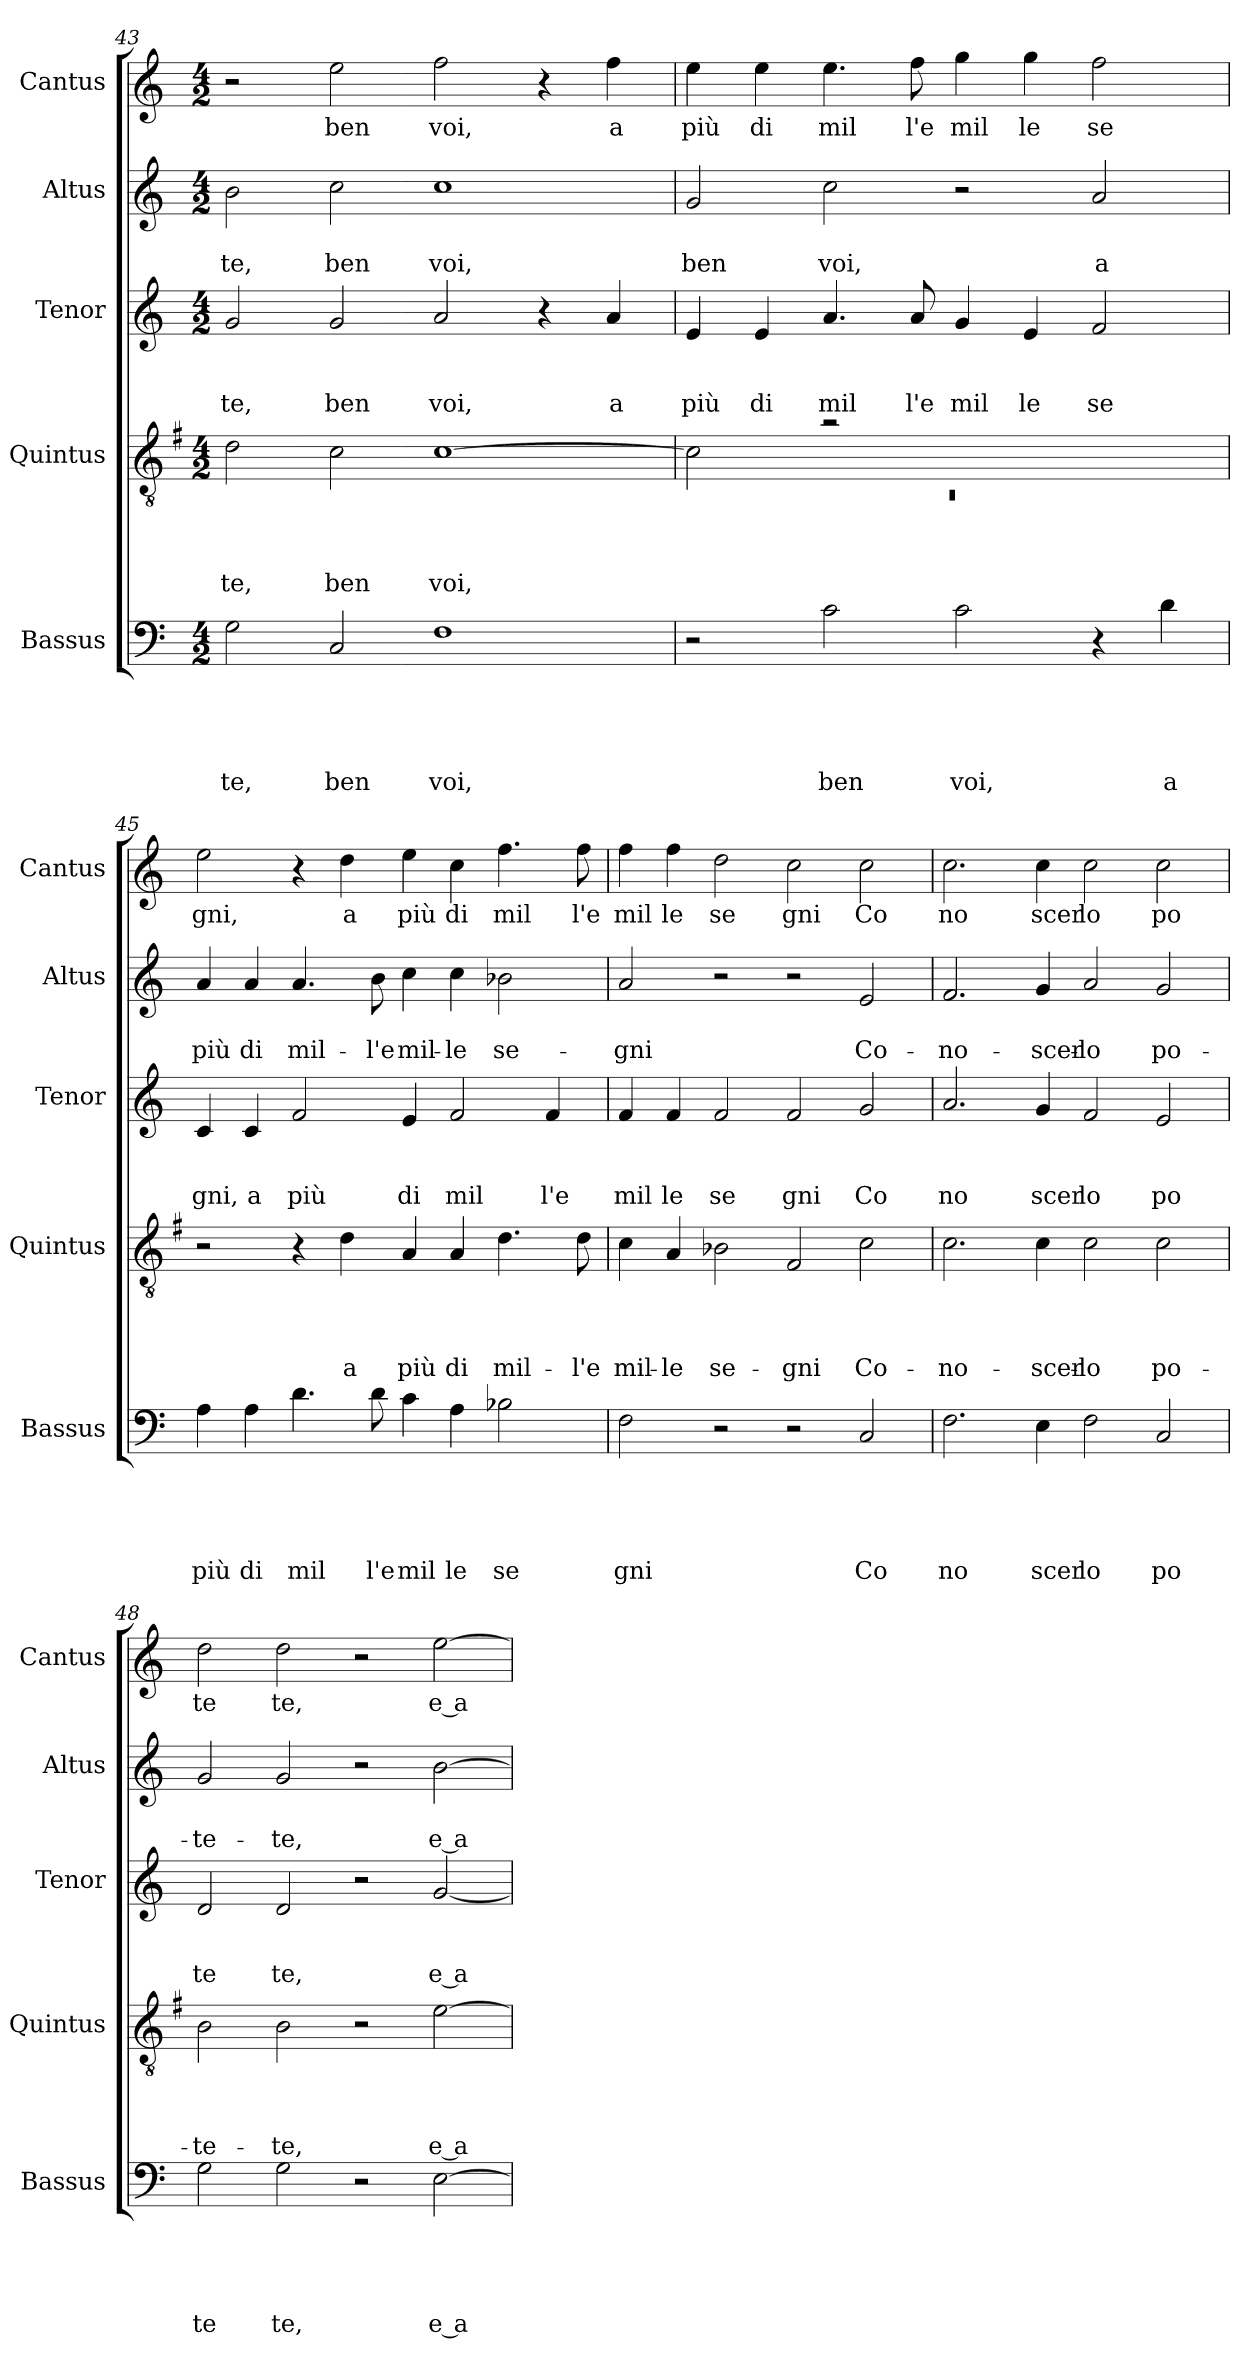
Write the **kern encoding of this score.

**kern	**text	**text	**text	**text	**text	**kern	**text	**text	**text	**text	**kern	**text	**text	**text	**kern	**text	**text	**kern	**text
*part5	*part5	*part5	*part5	*part5	*part5	*part4	*part4	*part4	*part4	*part4	*part3	*part3	*part3	*part3	*part2	*part2	*part2	*part1	*part1
*staff5	*staff5	*staff5	*staff5	*staff5	*staff5	*staff4	*staff4	*staff4	*staff4	*staff4	*staff3	*staff3	*staff3	*staff3	*staff2	*staff2	*staff2	*staff1	*staff1
*I"Bassus	*	*	*	*	*	*I"Quintus	*	*	*	*	*I"Tenor	*	*	*	*I"Altus	*	*	*I"Cantus	*
*I'Bassus	*	*	*	*	*	*I'Quintus	*	*	*	*	*I'Tenor	*	*	*	*I'Altus	*	*	*I'Cantus	*
!!LO:PB:g=z
*clefF4	*	*	*	*	*	*clefGv2	*	*	*	*	*clefG2	*	*	*	*clefG2	*	*	*clefG2	*
*	*	*	*	*	*	*ITrd-3c-5	*	*	*	*	*	*	*	*	*	*	*	*	*
*k[]	*	*	*	*	*	*k[]	*	*	*	*	*k[]	*	*	*	*k[]	*	*	*k[]	*
*C:	*	*	*	*	*	*C:	*	*	*	*	*C:	*	*	*	*C:	*	*	*C:	*
*M4/2	*	*	*	*	*	*M4/2	*	*	*	*	*M4/2	*	*	*	*M4/2	*	*	*M4/2	*
=43	=43	=43	=43	=43	=43	=43	=43	=43	=43	=43	=43	=43	=43	=43	=43	=43	=43	=43	=43
!	!	!	!	!	!LO:LY:b	!	!	!	!	!LO:LY:b	!	!	!	!LO:LY:b	!	!	!LO:LY:b	!	!
2G\	.	.	.	.	te,	2g\	.	.	.	-te,	2g/	.	.	-te,	2b\	.	-te,	2r	.
!	!	!	!	!	!LO:LY:b	!	!	!	!	!LO:LY:b	!	!	!	!LO:LY:b	!	!	!LO:LY:b	!	!LO:LY:b
2C/	.	.	.	.	ben	2f\	.	.	.	ben	2g/	.	.	ben	2cc\	.	ben	2ee\	ben
!	!	!	!	!	!LO:LY:b	!	!	!	!	!LO:LY:b	!	!	!	!LO:LY:b	!	!	!LO:LY:b	!	!LO:LY:b
1F	.	.	.	.	voi,	[>1f	.	.	.	voi,	2a/	.	.	voi,	1cc	.	voi,	2ff\	voi,
.	.	.	.	.	.	.	.	.	.	.	4r	.	.	.	.	.	.	4r	.
!	!	!	!	!	!	!	!	!	!	!	!	!	!	!LO:LY:b	!	!	!	!	!LO:LY:b
.	.	.	.	.	.	.	.	.	.	.	4a/	.	.	a	.	.	.	4ff\	a
=44	=44	=44	=44	=44	=44	=44	=44	=44	=44	=44	=44	=44	=44	=44	=44	=44	=44	=44	=44
*	*	*	*	*	*	*^	*	*	*	*	*	*	*	*	*	*	*	*	*
!	!	!	!	!	!	!	!LO:N:vis=1	!	!	!	!	!	!	!	!LO:LY:b	!	!	!LO:LY:b	!	!LO:LY:b
2r	.	.	.	.	.	2f\]	0rC	.	.	.	.	4e/	.	.	più	2g/	.	ben	4ee\	più
!	!	!	!	!	!	!	!	!	!	!	!	!	!	!	!LO:LY:b	!	!	!	!	!LO:LY:b
.	.	.	.	.	.	.	.	.	.	.	.	4e/	.	.	di	.	.	.	4ee\	di
!	!	!	!	!	!LO:LY:b	!	!	!	!	!	!	!	!	!	!LO:LY:b	!	!	!LO:LY:b	!	!LO:LY:b
2c\	.	.	.	.	ben	2ra	.	.	.	.	.	4.a/	.	.	mil	2cc\	.	voi,	4.ee\	mil
!	!	!	!	!	!	!	!	!	!	!	!	!	!	!	!LO:LY:b	!	!	!	!	!LO:LY:b
.	.	.	.	.	.	.	.	.	.	.	.	8a/	.	.	l'e	.	.	.	8ff\	l'e
!	!	!	!	!	!LO:LY:b	!	!	!	!	!	!	!	!	!	!LO:LY:b	!	!	!	!	!LO:LY:b
2c\	.	.	.	.	voi,	1ryy	.	.	.	.	.	4g/	.	.	mil	2r	.	.	4gg\	mil
!	!	!	!	!	!	!	!	!	!	!	!	!	!	!	!LO:LY:b	!	!	!	!	!LO:LY:b
.	.	.	.	.	.	.	.	.	.	.	.	4e/	.	.	le	.	.	.	4gg\	le
!	!	!	!	!	!	!	!	!	!	!	!	!	!	!	!LO:LY:b	!	!	!LO:LY:b	!	!LO:LY:b
4r	.	.	.	.	.	.	.	.	.	.	.	2f/	.	.	se	2a/	.	a	2ff\	se
!	!	!	!	!	!LO:LY:b	!	!	!	!	!	!	!	!	!	!	!	!	!	!	!
4d\	.	.	.	.	a	.	.	.	.	.	.	.	.	.	.	.	.	.	.	.
*	*	*	*	*	*	*v	*v	*	*	*	*	*	*	*	*	*	*	*	*	*
=45	=45	=45	=45	=45	=45	=45	=45	=45	=45	=45	=45	=45	=45	=45	=45	=45	=45	=45	=45
!	!	!	!	!	!LO:LY:b	!	!	!	!	!	!	!	!	!LO:LY:b	!	!	!LO:LY:b	!	!LO:LY:b
4A\	.	.	.	.	più	2r	.	.	.	.	4c/	.	.	gni,	4a/	.	più	2ee\	gni,
!	!	!	!	!	!LO:LY:b	!	!	!	!	!	!	!	!	!LO:LY:b	!	!	!LO:LY:b	!	!
4A\	.	.	.	.	di	.	.	.	.	.	4c/	.	.	a	4a/	.	di	.	.
!	!	!	!	!	!LO:LY:b	!	!	!	!	!	!	!	!	!LO:LY:b	!	!	!LO:LY:b	!	!
4.d\	.	.	.	.	mil	4r	.	.	.	.	2f/	.	.	più	4.a/	.	mil-	4r	.
!	!	!	!	!	!	!	!	!	!	!LO:LY:b	!	!	!	!	!	!	!	!	!LO:LY:b
.	.	.	.	.	.	4g\	.	.	.	a	.	.	.	.	.	.	.	4dd\	a
!	!	!	!	!	!LO:LY:b	!	!	!	!	!	!	!	!	!	!	!	!LO:LY:b	!	!
8d\	.	.	.	.	l'e	.	.	.	.	.	.	.	.	.	8b\	.	-l'e	.	.
!	!	!	!	!	!LO:LY:b	!	!	!	!	!LO:LY:b	!	!	!	!LO:LY:b	!	!	!LO:LY:b	!	!LO:LY:b
4c\	.	.	.	.	mil	4d/	.	.	.	più	4e/	.	.	di	4cc\	.	mil-	4ee\	più
!	!	!	!	!	!LO:LY:b	!	!	!	!	!LO:LY:b	!	!	!	!LO:LY:b	!	!	!LO:LY:b	!	!LO:LY:b
4A\	.	.	.	.	le	4d/	.	.	.	di	2f/	.	.	mil	4cc\	.	-le	4cc\	di
!	!	!	!	!	!LO:LY:b	!	!	!	!	!LO:LY:b	!	!	!	!	!	!	!LO:LY:b	!	!LO:LY:b
2B-X\	.	.	.	.	se	4.g\	.	.	.	mil-	.	.	.	.	2b-X\	.	se-	4.ff\	mil
!	!	!	!	!	!	!	!	!	!	!	!	!	!	!LO:LY:b	!	!	!	!	!
.	.	.	.	.	.	.	.	.	.	.	4f/	.	.	l'e	.	.	.	.	.
!	!	!	!	!	!	!	!	!	!	!LO:LY:b	!	!	!	!	!	!	!	!	!LO:LY:b
.	.	.	.	.	.	8g\	.	.	.	-l'e	.	.	.	.	.	.	.	8ff\	l'e
=46	=46	=46	=46	=46	=46	=46	=46	=46	=46	=46	=46	=46	=46	=46	=46	=46	=46	=46	=46
!	!	!	!	!	!LO:LY:b	!	!	!	!	!LO:LY:b	!	!	!	!LO:LY:b	!	!	!LO:LY:b	!	!LO:LY:b
2F\	.	.	.	.	gni	4f\	.	.	.	mil-	4f/	.	.	mil	2a/	.	-gni	4ff\	mil
!	!	!	!	!	!	!	!	!	!	!LO:LY:b	!	!	!	!LO:LY:b	!	!	!	!	!LO:LY:b
.	.	.	.	.	.	4d/	.	.	.	-le	4f/	.	.	le	.	.	.	4ff\	le
!	!	!	!	!	!	!	!	!	!	!LO:LY:b	!	!	!	!LO:LY:b	!	!	!	!	!LO:LY:b
2r	.	.	.	.	.	2e-X\	.	.	.	se-	2f/	.	.	se	2r	.	.	2dd\	se
!	!	!	!	!	!	!	!	!	!	!LO:LY:b	!	!	!	!LO:LY:b	!	!	!	!	!LO:LY:b
2r	.	.	.	.	.	2B/	.	.	.	-gni	2f/	.	.	gni	2r	.	.	2cc\	gni
!	!	!	!	!	!LO:LY:b	!	!	!	!	!LO:LY:b	!	!	!	!LO:LY:b	!	!	!LO:LY:b	!	!LO:LY:b
2C/	.	.	.	.	Co	2f\	.	.	.	Co-	2g/	.	.	Co	2e/	.	Co-	2cc\	Co
=47	=47	=47	=47	=47	=47	=47	=47	=47	=47	=47	=47	=47	=47	=47	=47	=47	=47	=47	=47
!	!	!	!	!	!LO:LY:b	!	!	!	!	!LO:LY:b	!	!	!	!LO:LY:b	!	!	!LO:LY:b	!	!LO:LY:b
2.F\	.	.	.	.	no	2.f\	.	.	.	-no-	2.a/	.	.	no	2.f/	.	-no-	2.cc\	no
!	!	!	!	!	!LO:LY:b	!	!	!	!	!LO:LY:b	!	!	!	!LO:LY:b	!	!	!LO:LY:b	!	!LO:LY:b
4E\	.	.	.	.	scer	4f\	.	.	.	-scer-	4g/	.	.	scer	4g/	.	-scer-	4cc\	scer
!	!	!	!	!	!LO:LY:b	!	!	!	!	!LO:LY:b	!	!	!	!LO:LY:b	!	!	!LO:LY:b	!	!LO:LY:b
2F\	.	.	.	.	lo	2f\	.	.	.	-lo	2f/	.	.	lo	2a/	.	-lo	2cc\	lo
!	!	!	!	!	!LO:LY:b	!	!	!	!	!LO:LY:b	!	!	!	!LO:LY:b	!	!	!LO:LY:b	!	!LO:LY:b
2C/	.	.	.	.	po	2f\	.	.	.	po-	2e/	.	.	po	2g/	.	po-	2cc\	po
=48	=48	=48	=48	=48	=48	=48	=48	=48	=48	=48	=48	=48	=48	=48	=48	=48	=48	=48	=48
!	!	!	!	!	!LO:LY:b	!	!	!	!	!LO:LY:b	!	!	!	!LO:LY:b	!	!	!LO:LY:b	!	!LO:LY:b
2G\	.	.	.	.	te	2e\	.	.	.	-te-	2d/	.	.	te	2g/	.	-te-	2dd\	te
!	!	!	!	!	!LO:LY:b	!	!	!	!	!LO:LY:b	!	!	!	!LO:LY:b	!	!	!LO:LY:b	!	!LO:LY:b
2G\	.	.	.	.	te,	2e\	.	.	.	-te,	2d/	.	.	te,	2g/	.	-te,	2dd\	te,
2r	.	.	.	.	.	2r	.	.	.	.	2r	.	.	.	2r	.	.	2r	.
!	!	!	!	!	!LO:LY:b	!	!	!	!	!LO:LY:b	!	!	!	!LO:LY:b	!	!	!LO:LY:b	!	!LO:LY:b
[>2E\	.	.	.	.	e a	[>2a\	.	.	.	e a-	[<2g/	.	.	e a	[>2b\	.	e a-	[>2ee\	e a
=	=	=	=	=	=	=	=	=	=	=	=	=	=	=	=	=	=	=	=
*-	*-	*-	*-	*-	*-	*-	*-	*-	*-	*-	*-	*-	*-	*-	*-	*-	*-	*-	*-
